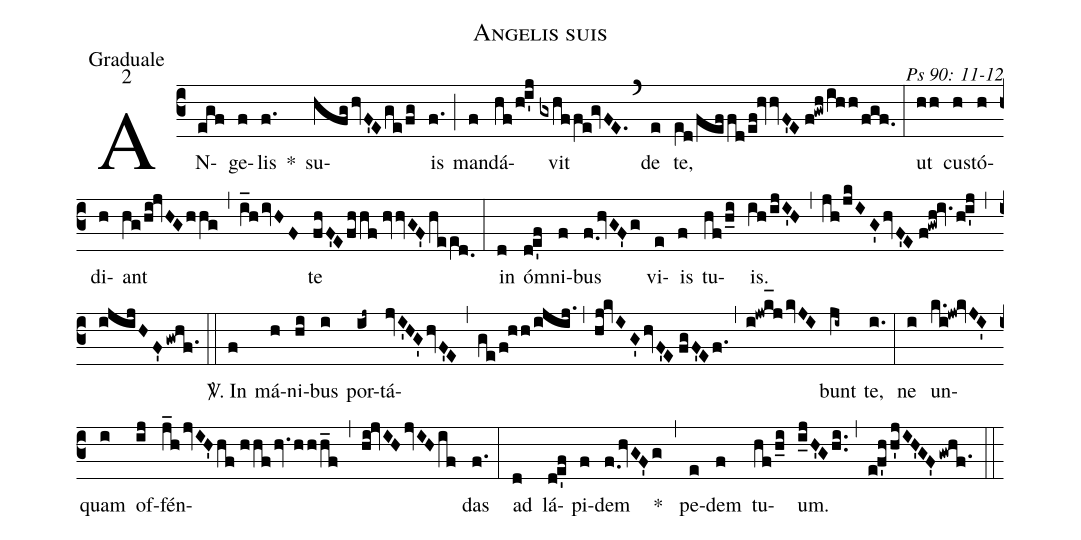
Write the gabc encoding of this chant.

name: Angelis suis;
office-part: Graduale;
mode: 2;
commentary: Ps 90: 11-12;
%%
(c3) AN(egf)ge(f)lis(f.) *() su(hfghvF'Ege/fg)is(f.) (;) man(f)dá(hf/hi'j)vit(gxhffe!gvFE.) (`) de(e) te,(e[ll:1]d/feffd/ef!hvvF'E//f!gwh/ihh/fgf.) (:)
ut(hh) cus(h)tó(h)di(h)ant(hg/hi!jvHGhhg) (,) (i_hivHF) te(fhF'Efhhf//hvvGF'hee[ll:1]d.0) (:)
in(d) óm(de'f)ni(f)bus(f.0/[-0.5]hvGF'g) vi(e)is(f) tu(hf/h_i)is.(ih/ijI'H) (,) (jh/jkIG'hvF'E//f!gwh!iv.hi'j) (,) (ijijHF'gwhf.1) (::)
<sp>V/</sp>. In(f) má(h)ni(hi)bus(i) por(ij~)tá(jvI'HG'hvF'E)(,)(ge/f!hh/ijij.)(,)(hj!kvIG'hvF'E//fgF'Ef.)(,)(i!jwk_[hl:1]jkvJI)bunt(ji~) te,(i.) (:)
ne(i) un(k.i!jw!kvJI')quam(i) of(ij)fén(j_hjvIH'hf//hhfhv.hhh_f)(,)(hi!jvIHjvIHif)das(f.) (:)
ad(d) lá(de'f)pi(f)dem(f.0/[-0.5]hvGF'g) *(,)
pe(e)dem(f) tu(hf/h_i)um.(i_jH'Ghi..) (,) (ef'hh'jIH'GF'gwhf.1) (::)
